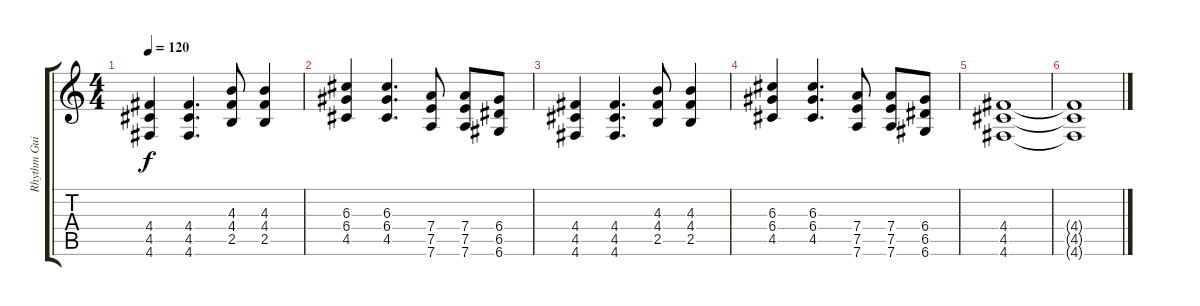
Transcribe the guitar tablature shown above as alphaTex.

\track ("Rhythm Guitar" "Rhythm Gui") {instrument distortionguitar}
\staff {score tabs}
\tuning (E4 B3 G3 D3 A2 D2) {hide}
\ts (4 4)
\tempo 120
\clef g2
\ks c
(4.4 4.5 4.6).4{dy f} (4.4 4.5 4.6).4{d} (4.3 4.4 2.5).8 (4.3 4.4 2.5).4 |
(6.3 6.4 4.5).4 (6.3 6.4 4.5).4{d} (7.4 7.5 7.6).8 (7.4 7.5 7.6).8 (6.4 6.5 6.6).8 |
(4.4 4.5 4.6).4 (4.4 4.5 4.6).4{d} (4.3 4.4 2.5).8 (4.3 4.4 2.5).4 |
(6.3 6.4 4.5).4 (6.3 6.4 4.5).4{d} (7.4 7.5 7.6).8 (7.4 7.5 7.6).8 (6.4 6.5 6.6).8 |
(4.4 4.5 4.6).1 |
(4.4{t} 4.5{t} 4.6{t}).1
